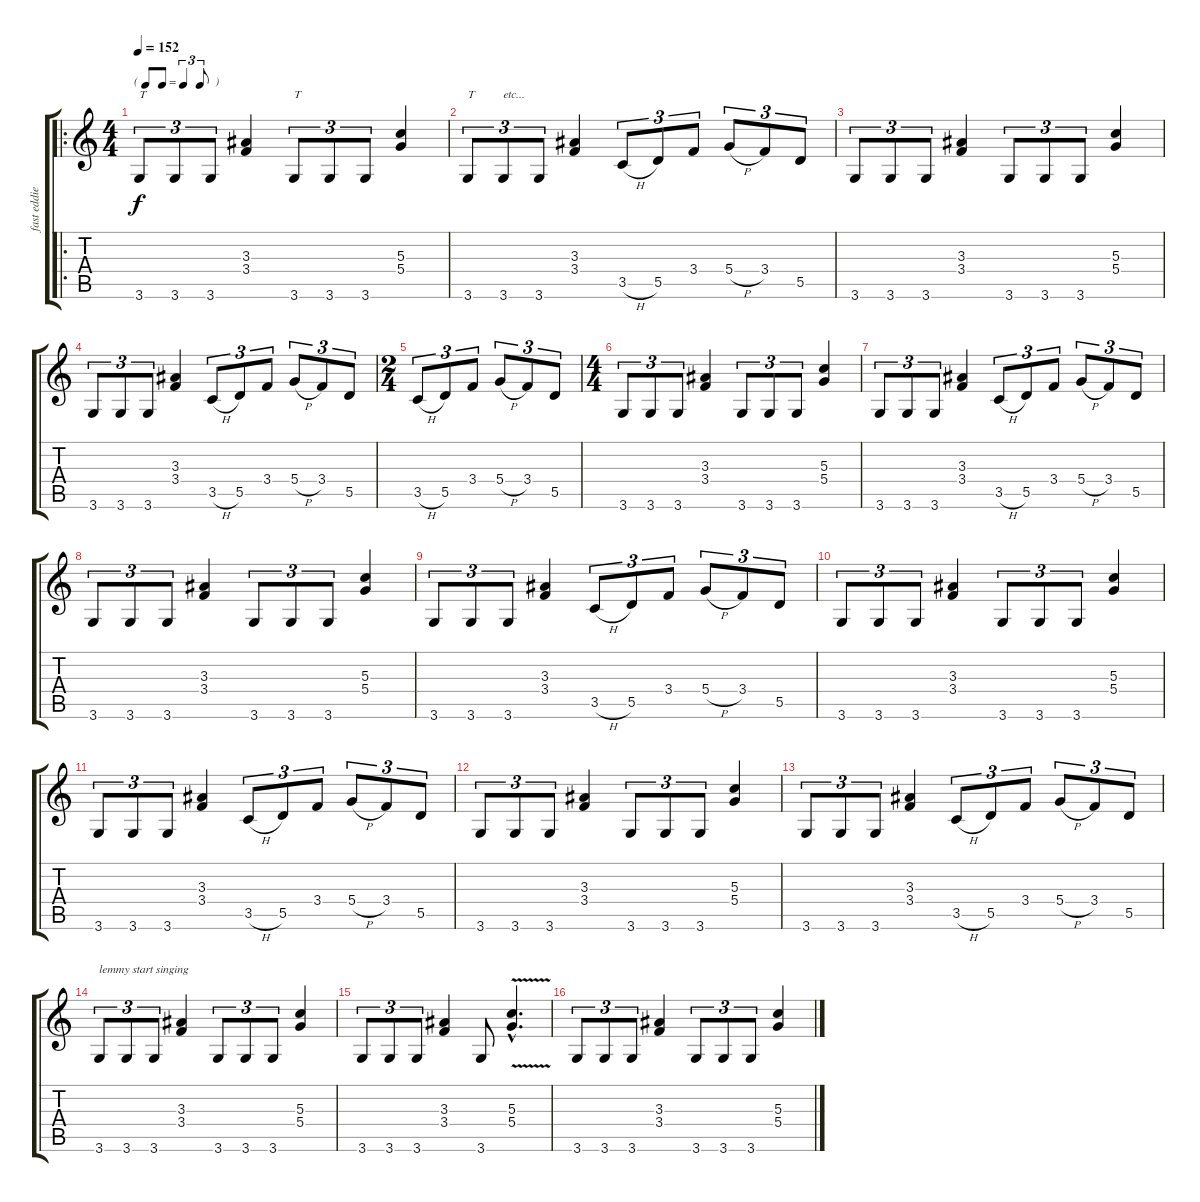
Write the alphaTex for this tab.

\track ("fast eddie" "fast eddie") {instrument distortionguitar}
\staff {score tabs}
\tuning (E4 B3 G3 D3 A2 E2) {hide}
\ro
\ts (4 4)
\tf triplet8th
\tempo 152
\clef g2
\ks c
3.6.8{tu (3 2) txt "T" dy f instrument distortionguitar} 3.6.8{tu (3 2)} 3.6.8{tu (3 2)} (3.3 3.4).4 3.6.8{tu (3 2) txt "T"} 3.6.8{tu (3 2)} 3.6.8{tu (3 2)} (5.3 5.4).4 |
3.6.8{tu (3 2) txt "T"} 3.6.8{tu (3 2) txt "etc..."} 3.6.8{tu (3 2)} (3.3 3.4).4 3.5{h}.8{tu (3 2)} 5.5.8{tu (3 2)} 3.4.8{tu (3 2)} 5.4{h}.8{tu (3 2)} 3.4.8{tu (3 2)} 5.5.8{tu (3 2)} |
3.6.8{tu (3 2)} 3.6.8{tu (3 2)} 3.6.8{tu (3 2)} (3.3 3.4).4 3.6.8{tu (3 2)} 3.6.8{tu (3 2)} 3.6.8{tu (3 2)} (5.3 5.4).4 |
3.6.8{tu (3 2)} 3.6.8{tu (3 2)} 3.6.8{tu (3 2)} (3.3 3.4).4 3.5{h}.8{tu (3 2)} 5.5.8{tu (3 2)} 3.4.8{tu (3 2)} 5.4{h}.8{tu (3 2)} 3.4.8{tu (3 2)} 5.5.8{tu (3 2)} |
\ts (2 4)
3.5{h}.8{tu (3 2)} 5.5.8{tu (3 2)} 3.4.8{tu (3 2)} 5.4{h}.8{tu (3 2)} 3.4.8{tu (3 2)} 5.5.8{tu (3 2)} |
\ts (4 4)
3.6.8{tu (3 2)} 3.6.8{tu (3 2)} 3.6.8{tu (3 2)} (3.3 3.4).4 3.6.8{tu (3 2)} 3.6.8{tu (3 2)} 3.6.8{tu (3 2)} (5.3 5.4).4 |
3.6.8{tu (3 2)} 3.6.8{tu (3 2)} 3.6.8{tu (3 2)} (3.3 3.4).4 3.5{h}.8{tu (3 2)} 5.5.8{tu (3 2)} 3.4.8{tu (3 2)} 5.4{h}.8{tu (3 2)} 3.4.8{tu (3 2)} 5.5.8{tu (3 2)} |
3.6.8{tu (3 2)} 3.6.8{tu (3 2)} 3.6.8{tu (3 2)} (3.3 3.4).4 3.6.8{tu (3 2)} 3.6.8{tu (3 2)} 3.6.8{tu (3 2)} (5.3 5.4).4 |
3.6.8{tu (3 2)} 3.6.8{tu (3 2)} 3.6.8{tu (3 2)} (3.3 3.4).4 3.5{h}.8{tu (3 2)} 5.5.8{tu (3 2)} 3.4.8{tu (3 2)} 5.4{h}.8{tu (3 2)} 3.4.8{tu (3 2)} 5.5.8{tu (3 2)} |
3.6.8{tu (3 2)} 3.6.8{tu (3 2)} 3.6.8{tu (3 2)} (3.3 3.4).4 3.6.8{tu (3 2)} 3.6.8{tu (3 2)} 3.6.8{tu (3 2)} (5.3 5.4).4 |
3.6.8{tu (3 2)} 3.6.8{tu (3 2)} 3.6.8{tu (3 2)} (3.3 3.4).4 3.5{h}.8{tu (3 2)} 5.5.8{tu (3 2)} 3.4.8{tu (3 2)} 5.4{h}.8{tu (3 2)} 3.4.8{tu (3 2)} 5.5.8{tu (3 2)} |
3.6.8{tu (3 2)} 3.6.8{tu (3 2)} 3.6.8{tu (3 2)} (3.3 3.4).4 3.6.8{tu (3 2)} 3.6.8{tu (3 2)} 3.6.8{tu (3 2)} (5.3 5.4).4 |
3.6.8{tu (3 2)} 3.6.8{tu (3 2)} 3.6.8{tu (3 2)} (3.3 3.4).4 3.5{h}.8{tu (3 2)} 5.5.8{tu (3 2)} 3.4.8{tu (3 2)} 5.4{h}.8{tu (3 2)} 3.4.8{tu (3 2)} 5.5.8{tu (3 2)} |
3.6.8{tu (3 2) txt "lemmy start singing"} 3.6.8{tu (3 2)} 3.6.8{tu (3 2)} (3.3 3.4).4 3.6.8{tu (3 2)} 3.6.8{tu (3 2)} 3.6.8{tu (3 2)} (5.3 5.4).4 |
3.6.8{tu (3 2)} 3.6.8{tu (3 2)} 3.6.8{tu (3 2)} (3.3 3.4).4 3.6.8 (5.3{v hac} 5.4{v hac}).4{d} |
3.6.8{tu (3 2)} 3.6.8{tu (3 2)} 3.6.8{tu (3 2)} (3.3 3.4).4 3.6.8{tu (3 2)} 3.6.8{tu (3 2)} 3.6.8{tu (3 2)} (5.3 5.4).4
